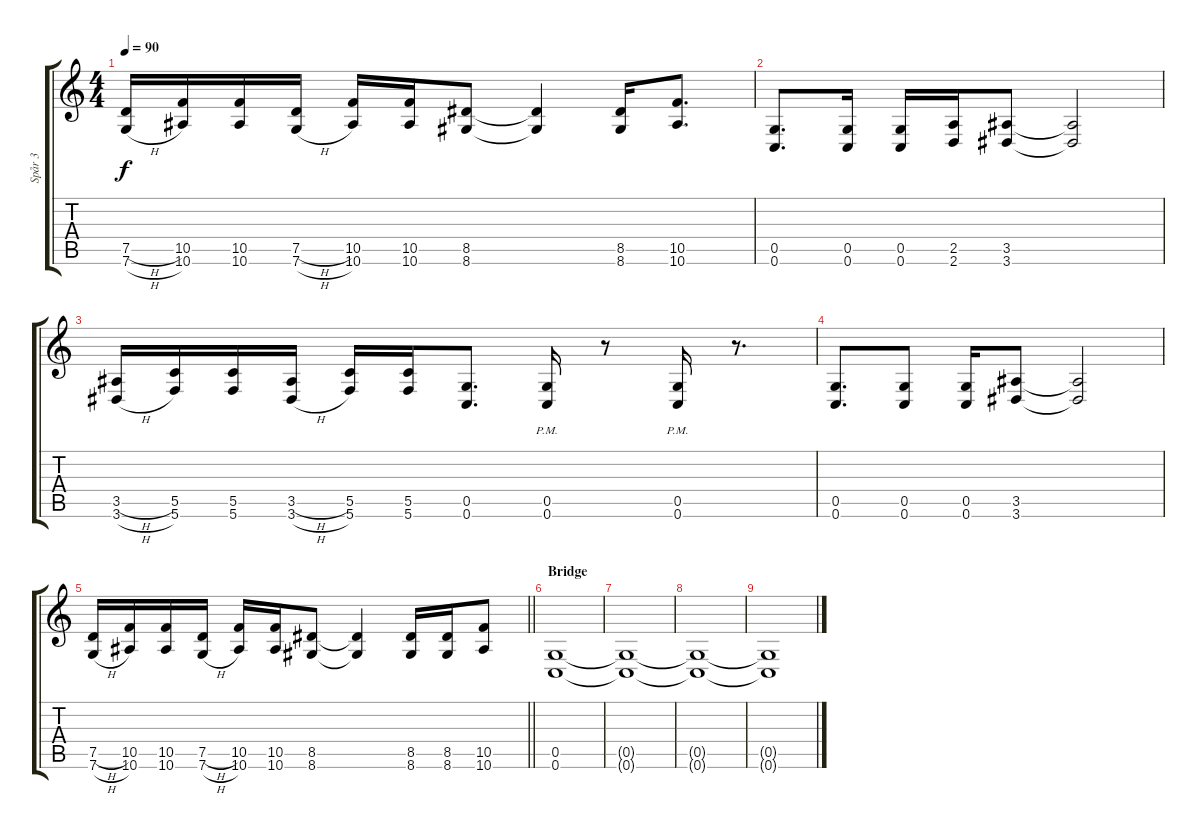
\track ("Spår 3" "Spår 3") {instrument distortionguitar}
\staff {score tabs}
\tuning (D4 A3 F3 C3 G2 C2) {hide}
\ts (4 4)
\tempo 90
\clef g2
\ks c
(7.5{h} 7.6{h}).16{dy f} (10.5 10.6).16 (10.5 10.6).16 (7.5{h} 7.6{h}).16 (10.5 10.6).16 (10.5 10.6).16 (8.5 8.6).8 (8.5{t} 8.6{t}).4 (8.5 8.6).16 (10.5 10.6).8{d} |
(0.5 0.6).8{d} (0.5 0.6).16 (0.5 0.6).16 (2.5 2.6).16 (3.5 3.6).8 (3.5{t} 3.6{t}).2 |
(3.5{h} 3.6{h}).16 (5.5 5.6).16 (5.5 5.6).16 (3.5{h} 3.6{h}).16 (5.5 5.6).16 (5.5 5.6).16 (0.5 0.6).8{d} (0.5{pm} 0.6{pm}).16 r.8 (0.5{pm} 0.6{pm}).16 r.8{d} |
(0.5 0.6).8{d} (0.5 0.6).8 (0.5 0.6).16 (3.5 3.6).8 (3.5{t} 3.6{t}).2 |
\barLineRight lightlight
(7.5{h} 7.6{h}).16 (10.5 10.6).16 (10.5 10.6).16 (7.5{h} 7.6{h}).16 (10.5 10.6).16 (10.5 10.6).16 (8.5 8.6).8 (8.5{t} 8.6{t}).4 (8.5 8.6).16 (8.5 8.6).16 (10.5 10.6).8 |
\section ("" "Bridge")
(0.5 0.6).1 |
(0.5{t} 0.6{t}).1 |
(0.5{t} 0.6{t}).1 |
(0.5{t} 0.6{t}).1
